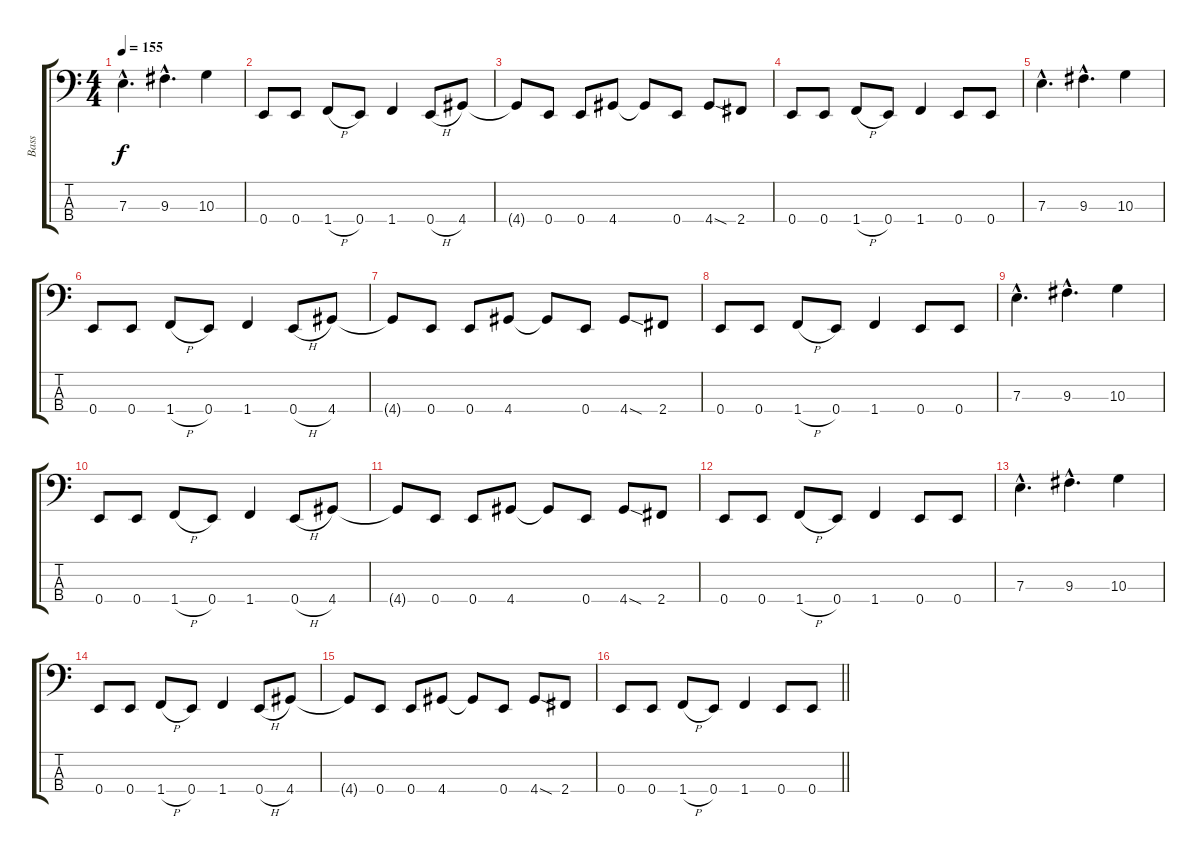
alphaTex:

\track ("Bass" "Bass") {instrument electricbasspick}
\staff {score tabs}
\tuning (G2 D2 A1 E1) {hide}
\ts (4 4)
\tempo 155
\clef f4
\ks c
7.3{hac}.4{d dy f} 9.3{hac}.4{d} 10.3.4 |
0.4.8 0.4.8 1.4{h}.8 0.4.8 1.4.4 0.4{h}.8 4.4.8 |
4.4{t}.8 0.4.8 0.4.8 4.4.8 4.4{t}.8 0.4.8 4.4{sod}.8 2.4.8 |
0.4.8 0.4.8 1.4{h}.8 0.4.8 1.4.4 0.4.8 0.4.8 |
7.3{hac}.4{d} 9.3{hac}.4{d} 10.3.4 |
0.4.8 0.4.8 1.4{h}.8 0.4.8 1.4.4 0.4{h}.8 4.4.8 |
4.4{t}.8 0.4.8 0.4.8 4.4.8 4.4{t}.8 0.4.8 4.4{sod}.8 2.4.8 |
0.4.8 0.4.8 1.4{h}.8 0.4.8 1.4.4 0.4.8 0.4.8 |
7.3{hac}.4{d} 9.3{hac}.4{d} 10.3.4 |
0.4.8 0.4.8 1.4{h}.8 0.4.8 1.4.4 0.4{h}.8 4.4.8 |
4.4{t}.8 0.4.8 0.4.8 4.4.8 4.4{t}.8 0.4.8 4.4{sod}.8 2.4.8 |
0.4.8 0.4.8 1.4{h}.8 0.4.8 1.4.4 0.4.8 0.4.8 |
7.3{hac}.4{d} 9.3{hac}.4{d} 10.3.4 |
0.4.8 0.4.8 1.4{h}.8 0.4.8 1.4.4 0.4{h}.8 4.4.8 |
4.4{t}.8 0.4.8 0.4.8 4.4.8 4.4{t}.8 0.4.8 4.4{sod}.8 2.4.8 |
\barLineRight lightlight
0.4.8 0.4.8 1.4{h}.8 0.4.8 1.4.4 0.4.8 0.4.8
